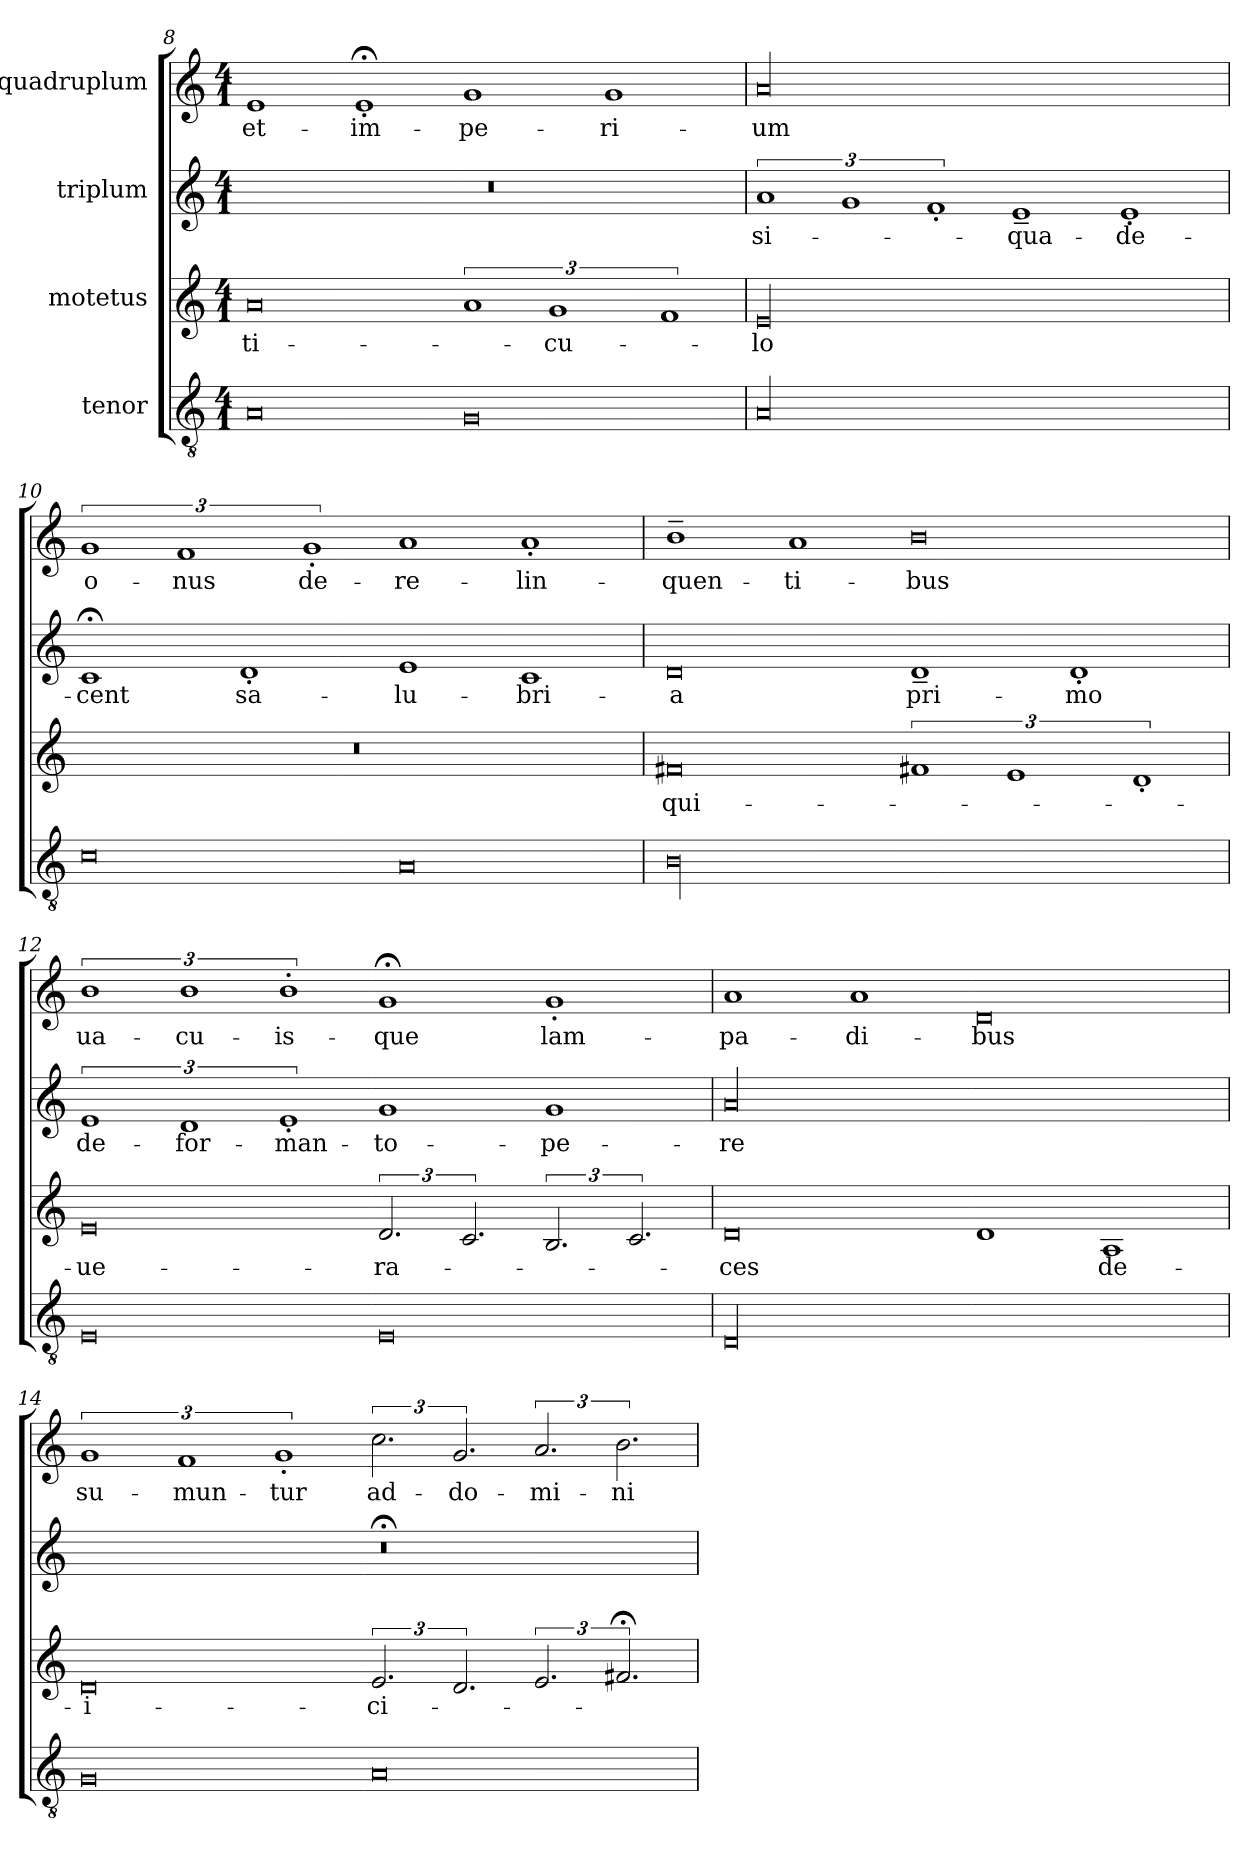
**kern	**kern	**text	**kern	**text	**kern	**text
*part4	*part3	*part3	*part2	*part2	*part1	*part1
*staff4	*staff3	*staff3	*staff2	*staff2	*staff1	*staff1
*I"tenor	*I"motetus	*	*I"triplum	*	*I"quadruplum	*
!!LO:PB:g=z
*clefGv2	*clefG2	*	*clefG2	*	*clefG2	*
*k[]	*k[]	*	*k[]	*	*k[]	*
*C:	*C:	*	*C:	*	*C:	*
*M4/1	*M4/1	*	*M4/1	*	*M4/1	*
=8	=8	=8	=8	=8	=8	=8
0A/	0a/	-ti-	00r	.	1e/	et-
.	.	.	.	.	1e;<'/	im-
0G/	3%2a/	.	.	.	1g/	-pe-
.	3%2g/	-cu-	.	.	.	.
.	.	.	.	.	1g/	-ri-
.	3%2f/	.	.	.	.	.
=9	=9	=9	=9	=9	=9	=9
00A/	00e/	-lo	3%2a/	si-	00a/	-um
.	.	.	3%2g/	.	.	.
.	.	.	3%2f'/	.	.	.
.	.	.	1e~/	qua-	.	.
.	.	.	1e'/	de-	.	.
=10	=10	=10	=10	=10	=10	=10
0c\	00r	.	1c;</	-cent	3%2g/	o-
.	.	.	.	.	3%2f/	-nus
.	.	.	1d'/	sa-	.	.
.	.	.	.	.	3%2g'/	de-
0A/	.	.	1e/	-lu-	1a/	-re-
.	.	.	1c/	-bri-	1a'/	-lin-
=11	=11	=11	=11	=11	=11	=11
00B\	0f#X/	qui-	0d/	-a	1b~\	-quen-
.	.	.	.	.	1a/	-ti-
.	3%2f#X/	.	1d~/	pri-	0b\	-bus
.	3%2e/	.	.	.	.	.
.	.	.	1d'/	-mo	.	.
.	3%2d'/	.	.	.	.	.
=12	=12	=12	=12	=12	=12	=12
0E/	0e/	ue-	3%2e/	de-	3%2b\	ua-
.	.	.	3%2d/	for-	3%2b\	-cu-
.	.	.	3%2e'/	-man-	3%2b'\	-is-
0E/	3.d/	-ra-	1g/	-to-	1g;</	-que
.	3.c/	.	.	.	.	.
.	3.B/	.	1g/	-pe-	1g'/	lam-
.	3.c/	.	.	.	.	.
=13	=13	=13	=13	=13	=13	=13
00D/	0d/	-ces	00a/	-re	1a/	-pa-
.	.	.	.	.	1a/	-di-
.	1d/	.	.	.	0d/	-bus
.	1A/	de-	.	.	.	.
=14	=14	=14	=14	=14	=14	=14
0G/	0d/	-i-	00r;<	.	3%2g/	su-
.	.	.	.	.	3%2f/	-mun-
.	.	.	.	.	3%2g'/	-tur
0A/	3.e/	-ci-	.	.	3.cc\	ad-
.	3.d/	.	.	.	3.g/	do-
.	3.e/	.	.	.	3.a/	-mi-
.	3.f#X;</	.	.	.	3.b\	-ni-
=	=	=	=	=	=	=
*-	*-	*-	*-	*-	*-	*-
